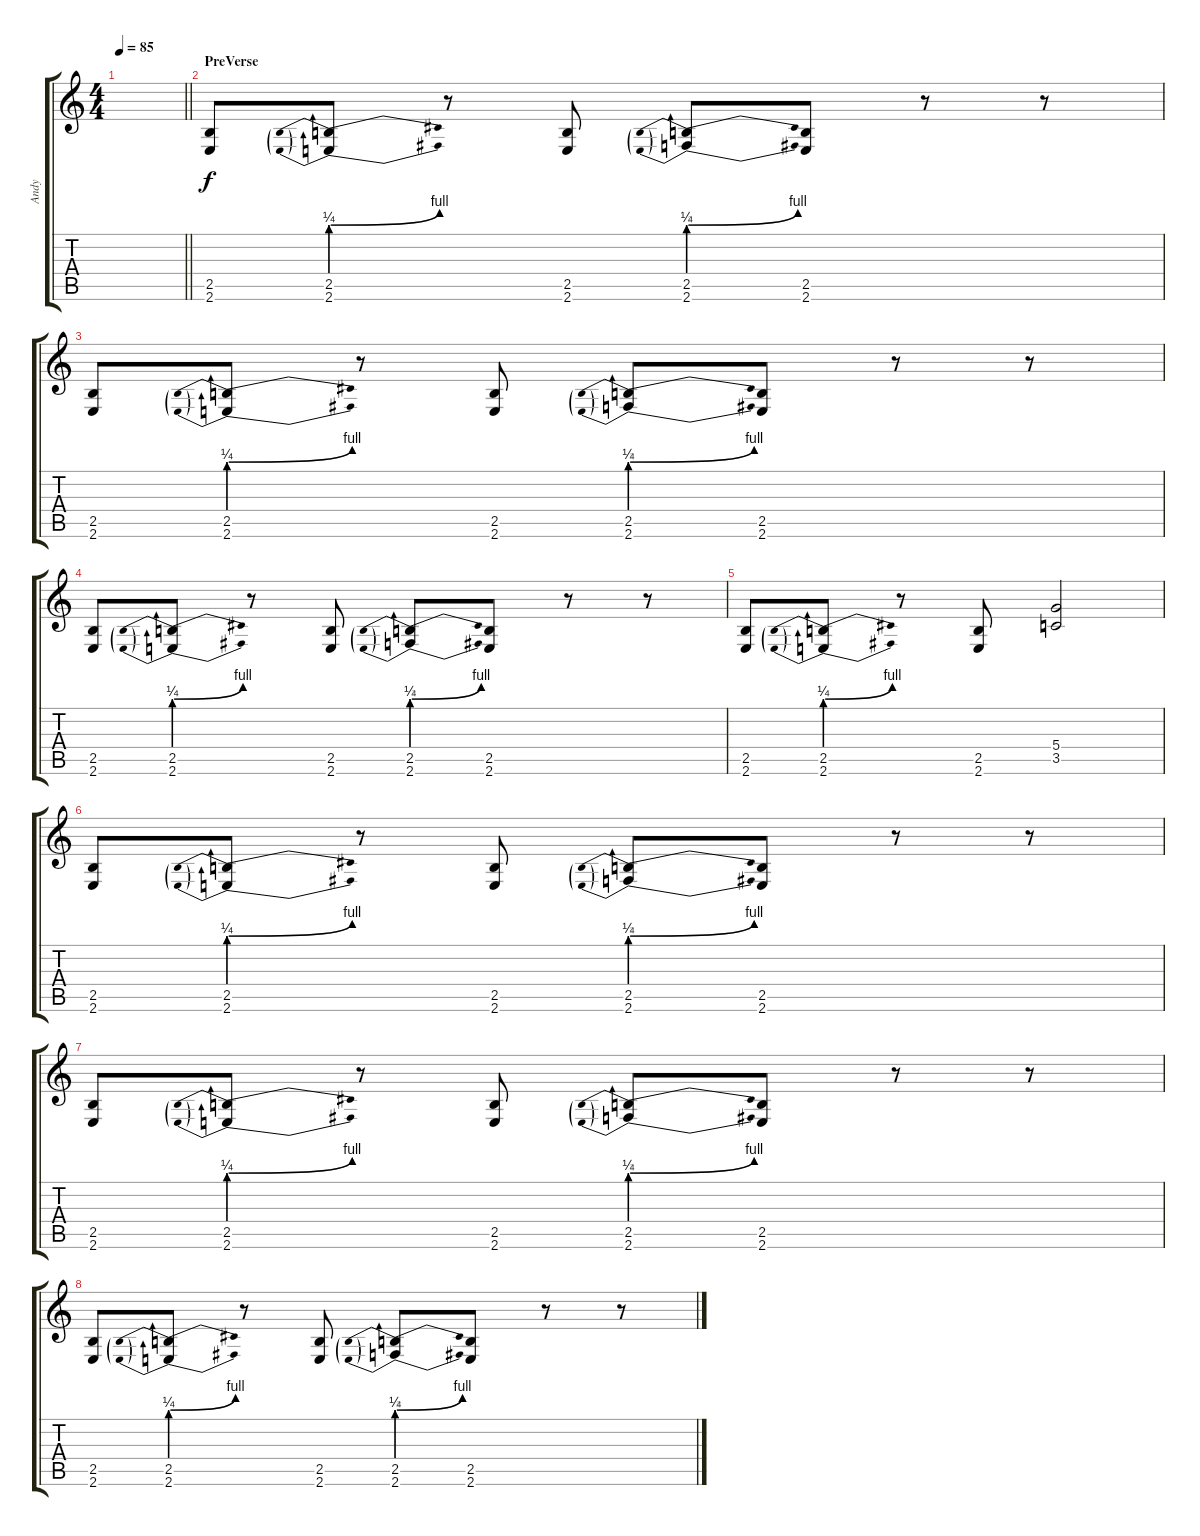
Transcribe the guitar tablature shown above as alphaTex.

\track ("Andy" "Andy") {instrument distortionguitar}
\staff {score tabs}
\tuning (E4 B3 G3 D3 A2 D2) {hide}
\ts (4 4)
\tempo 85
\clef g2
\barLineRight lightlight
\ks c
|
\section ("" "PreVerse")
(2.5 2.6).8 (2.5{be (prebendbend 0 1 60 4)} 2.6{be (prebendbend 0 1 60 4)}).8 r.8 (2.5 2.6).8 (2.5{be (prebendbend 0 1 60 4)} 2.6{be (prebendbend 0 2 60 4)}).8 (2.5 2.6).8 r.8 r.8 |
(2.5 2.6).8 (2.5{be (prebendbend 0 1 60 4)} 2.6{be (prebendbend 0 1 60 4)}).8 r.8 (2.5 2.6).8 (2.5{be (prebendbend 0 1 60 4)} 2.6{be (prebendbend 0 2 60 4)}).8 (2.5 2.6).8 r.8 r.8 |
(2.5 2.6).8 (2.5{be (prebendbend 0 1 60 4)} 2.6{be (prebendbend 0 1 60 4)}).8 r.8 (2.5 2.6).8 (2.5{be (prebendbend 0 1 60 4)} 2.6{be (prebendbend 0 2 60 4)}).8 (2.5 2.6).8 r.8 r.8 |
(2.5 2.6).8 (2.5{be (prebendbend 0 1 60 4)} 2.6{be (prebendbend 0 1 60 4)}).8 r.8 (2.5 2.6).8 (5.4 3.5).2 |
(2.5 2.6).8 (2.5{be (prebendbend 0 1 60 4)} 2.6{be (prebendbend 0 1 60 4)}).8 r.8 (2.5 2.6).8 (2.5{be (prebendbend 0 1 60 4)} 2.6{be (prebendbend 0 2 60 4)}).8 (2.5 2.6).8 r.8 r.8 |
(2.5 2.6).8 (2.5{be (prebendbend 0 1 60 4)} 2.6{be (prebendbend 0 1 60 4)}).8 r.8 (2.5 2.6).8 (2.5{be (prebendbend 0 1 60 4)} 2.6{be (prebendbend 0 2 60 4)}).8 (2.5 2.6).8 r.8 r.8 |
(2.5 2.6).8 (2.5{be (prebendbend 0 1 60 4)} 2.6{be (prebendbend 0 1 60 4)}).8 r.8 (2.5 2.6).8 (2.5{be (prebendbend 0 1 60 4)} 2.6{be (prebendbend 0 2 60 4)}).8 (2.5 2.6).8 r.8 r.8
